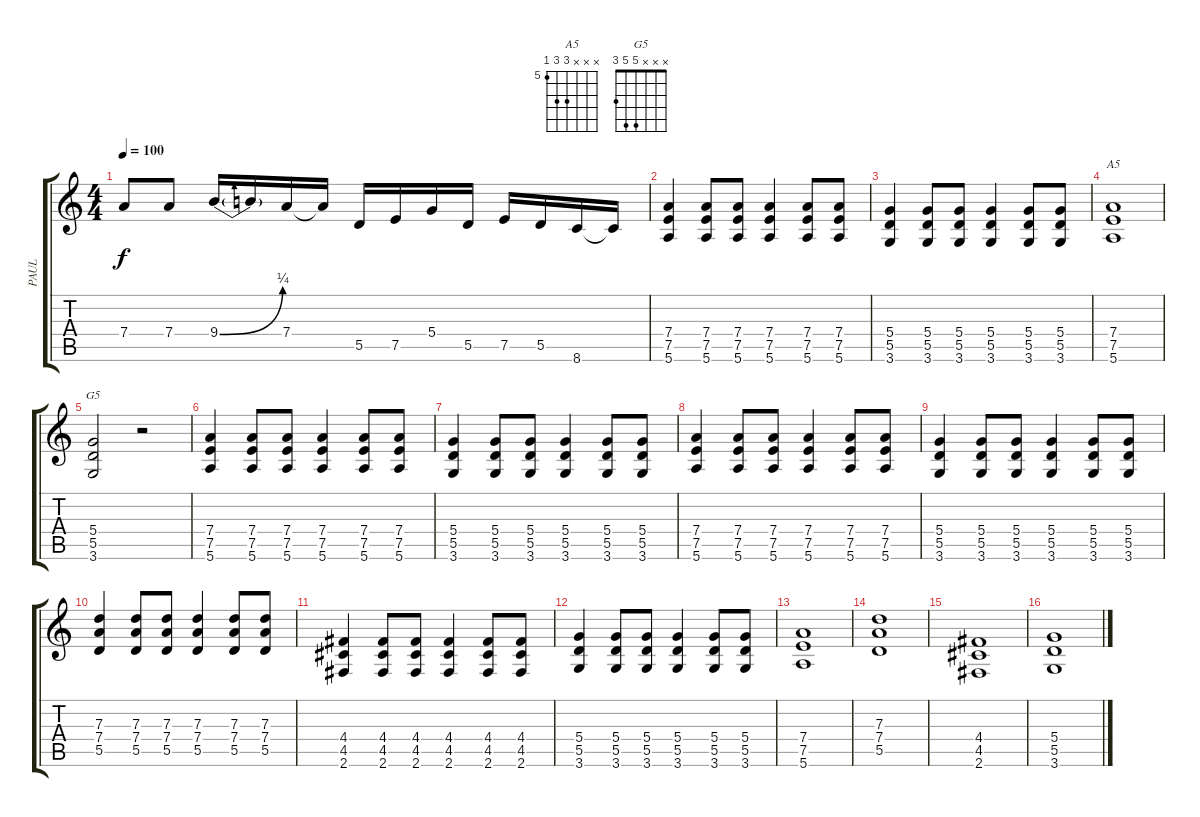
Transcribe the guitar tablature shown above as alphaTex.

\track ("PAUL" "PAUL") {instrument overdrivenguitar}
\staff {score tabs}
\tuning (E4 B3 G3 D3 A2 E2) {hide}
\chord ("A5" x x x 7 7 5) {firstfret 5}
\chord ("G5" x x x 5 5 3)
\ts (4 4)
\tempo 100
\clef g2
\ks c
7.4.8{dy f} 7.4.8 9.4{be (bend 0 0 60 1)}.16 9.4{t}.16 7.4.16 7.4{t}.16 5.5.16 7.5.16 5.4.16 5.5.16 7.5.16 5.5.16 8.6.16 8.6{t}.16 |
(7.4 7.5 5.6).4 (7.4 7.5 5.6).8 (7.4 7.5 5.6).8 (7.4 7.5 5.6).4 (7.4 7.5 5.6).8 (7.4 7.5 5.6).8 |
(5.4 5.5 3.6).4 (5.4 5.5 3.6).8 (5.4 5.5 3.6).8 (5.4 5.5 3.6).4 (5.4 5.5 3.6).8 (5.4 5.5 3.6).8 |
(7.4 7.5 5.6).1{ch "A5"} |
(5.4 5.5 3.6).2{ch "G5"} r.2 |
(7.4 7.5 5.6).4 (7.4 7.5 5.6).8 (7.4 7.5 5.6).8 (7.4 7.5 5.6).4 (7.4 7.5 5.6).8 (7.4 7.5 5.6).8 |
(5.4 5.5 3.6).4 (5.4 5.5 3.6).8 (5.4 5.5 3.6).8 (5.4 5.5 3.6).4 (5.4 5.5 3.6).8 (5.4 5.5 3.6).8 |
(7.4 7.5 5.6).4 (7.4 7.5 5.6).8 (7.4 7.5 5.6).8 (7.4 7.5 5.6).4 (7.4 7.5 5.6).8 (7.4 7.5 5.6).8 |
(5.4 5.5 3.6).4 (5.4 5.5 3.6).8 (5.4 5.5 3.6).8 (5.4 5.5 3.6).4 (5.4 5.5 3.6).8 (5.4 5.5 3.6).8 |
(7.3 7.4 5.5).4 (7.3 7.4 5.5).8 (7.3 7.4 5.5).8 (7.3 7.4 5.5).4 (7.3 7.4 5.5).8 (7.3 7.4 5.5).8 |
(4.4 4.5 2.6).4 (4.4 4.5 2.6).8 (4.4 4.5 2.6).8 (4.4 4.5 2.6).4 (4.4 4.5 2.6).8 (4.4 4.5 2.6).8 |
(5.4 5.5 3.6).4 (5.4 5.5 3.6).8 (5.4 5.5 3.6).8 (5.4 5.5 3.6).4 (5.4 5.5 3.6).8 (5.4 5.5 3.6).8 |
(7.4 7.5 5.6).1 |
(7.3 7.4 5.5).1 |
(4.4 4.5 2.6).1 |
(5.4 5.5 3.6).1
